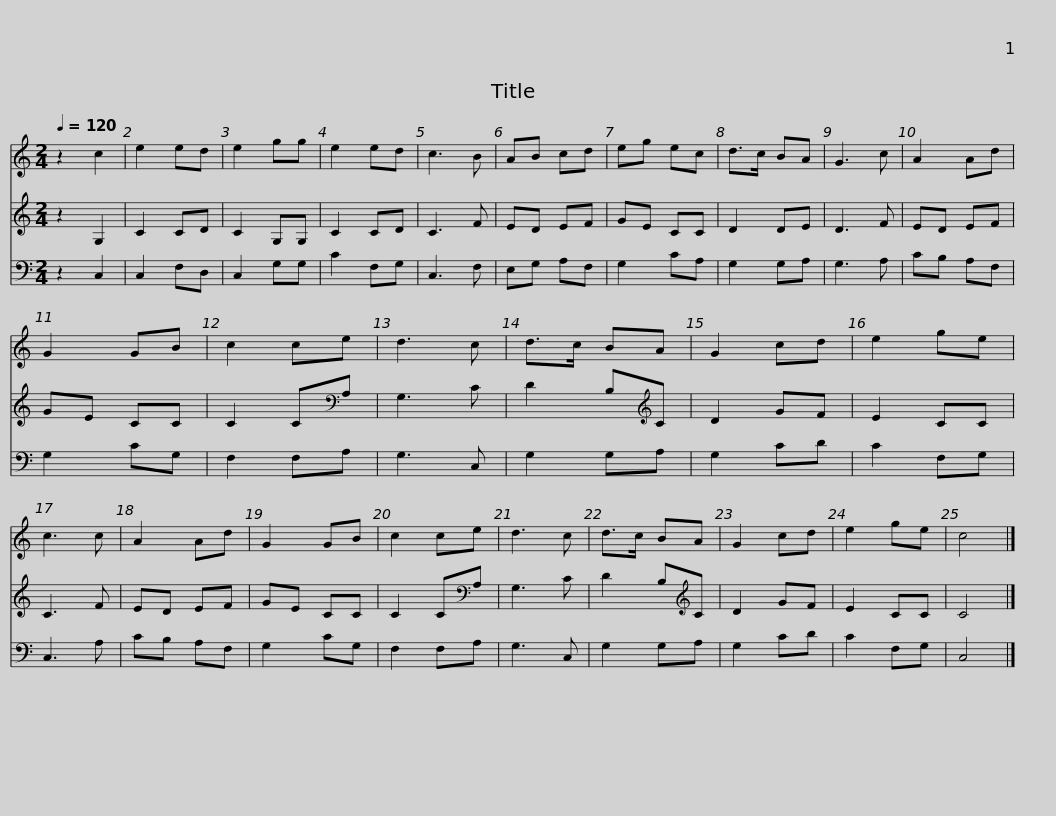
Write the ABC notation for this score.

X:1
%%score 1 2 3
L:1/8
Q:1/4=120
M:2/4
I:linebreak $
K:C
V:1 treble
V:2 treble
V:3 bass
V:1
 z2 c2 | e2 ed | e2 gg | e2 ed | c3 B | %5
 AB cd | eg ec | d>c BA | G3 c |$ A2 Ad | %10
 G2 GB | c2 ce | d3 c | d>c BA | G2 cd | %15
 e2 ge | c3 c | A2 Ad | G2 GB |$ c2 ce | %20
 d3 c | d>c BA | G2 cd | e2 ge | c4 |] %25
V:2
 z2 G,2 | C2 CD | C2 G,G, | C2 CD | C3 F | %5
 ED EF | GE CC | D2 DE | D3 F |$ ED EF | %10
 GE CC | C2 C[K:bass]A, | G,3 C | D2 B,[K:treble]C | D2 GF | %15
 E2 CC | C3 F | ED EF | GE CC |$ C2 C[K:bass]A, | %20
 G,3 C | D2 B,[K:treble]C | D2 GF | E2 CC | C4 |] %25
V:3
 z2 C,2 | C,2 F,D, | C,2 G,G, | C2 F,G, | C,3 F, | %5
 E,G, A,F, | G,2 CA, | G,2 G,A, | G,3 A, |$ CB, A,F, | %10
 G,2 CG, | F,2 F,A, | G,3 C, | G,2 G,A, | G,2 CD | %15
 C2 F,G, | C,3 A, | CB, A,F, | G,2 CG, |$ F,2 F,A, | %20
 G,3 C, | G,2 G,A, | G,2 CD | C2 F,G, | C,4 |] %25
